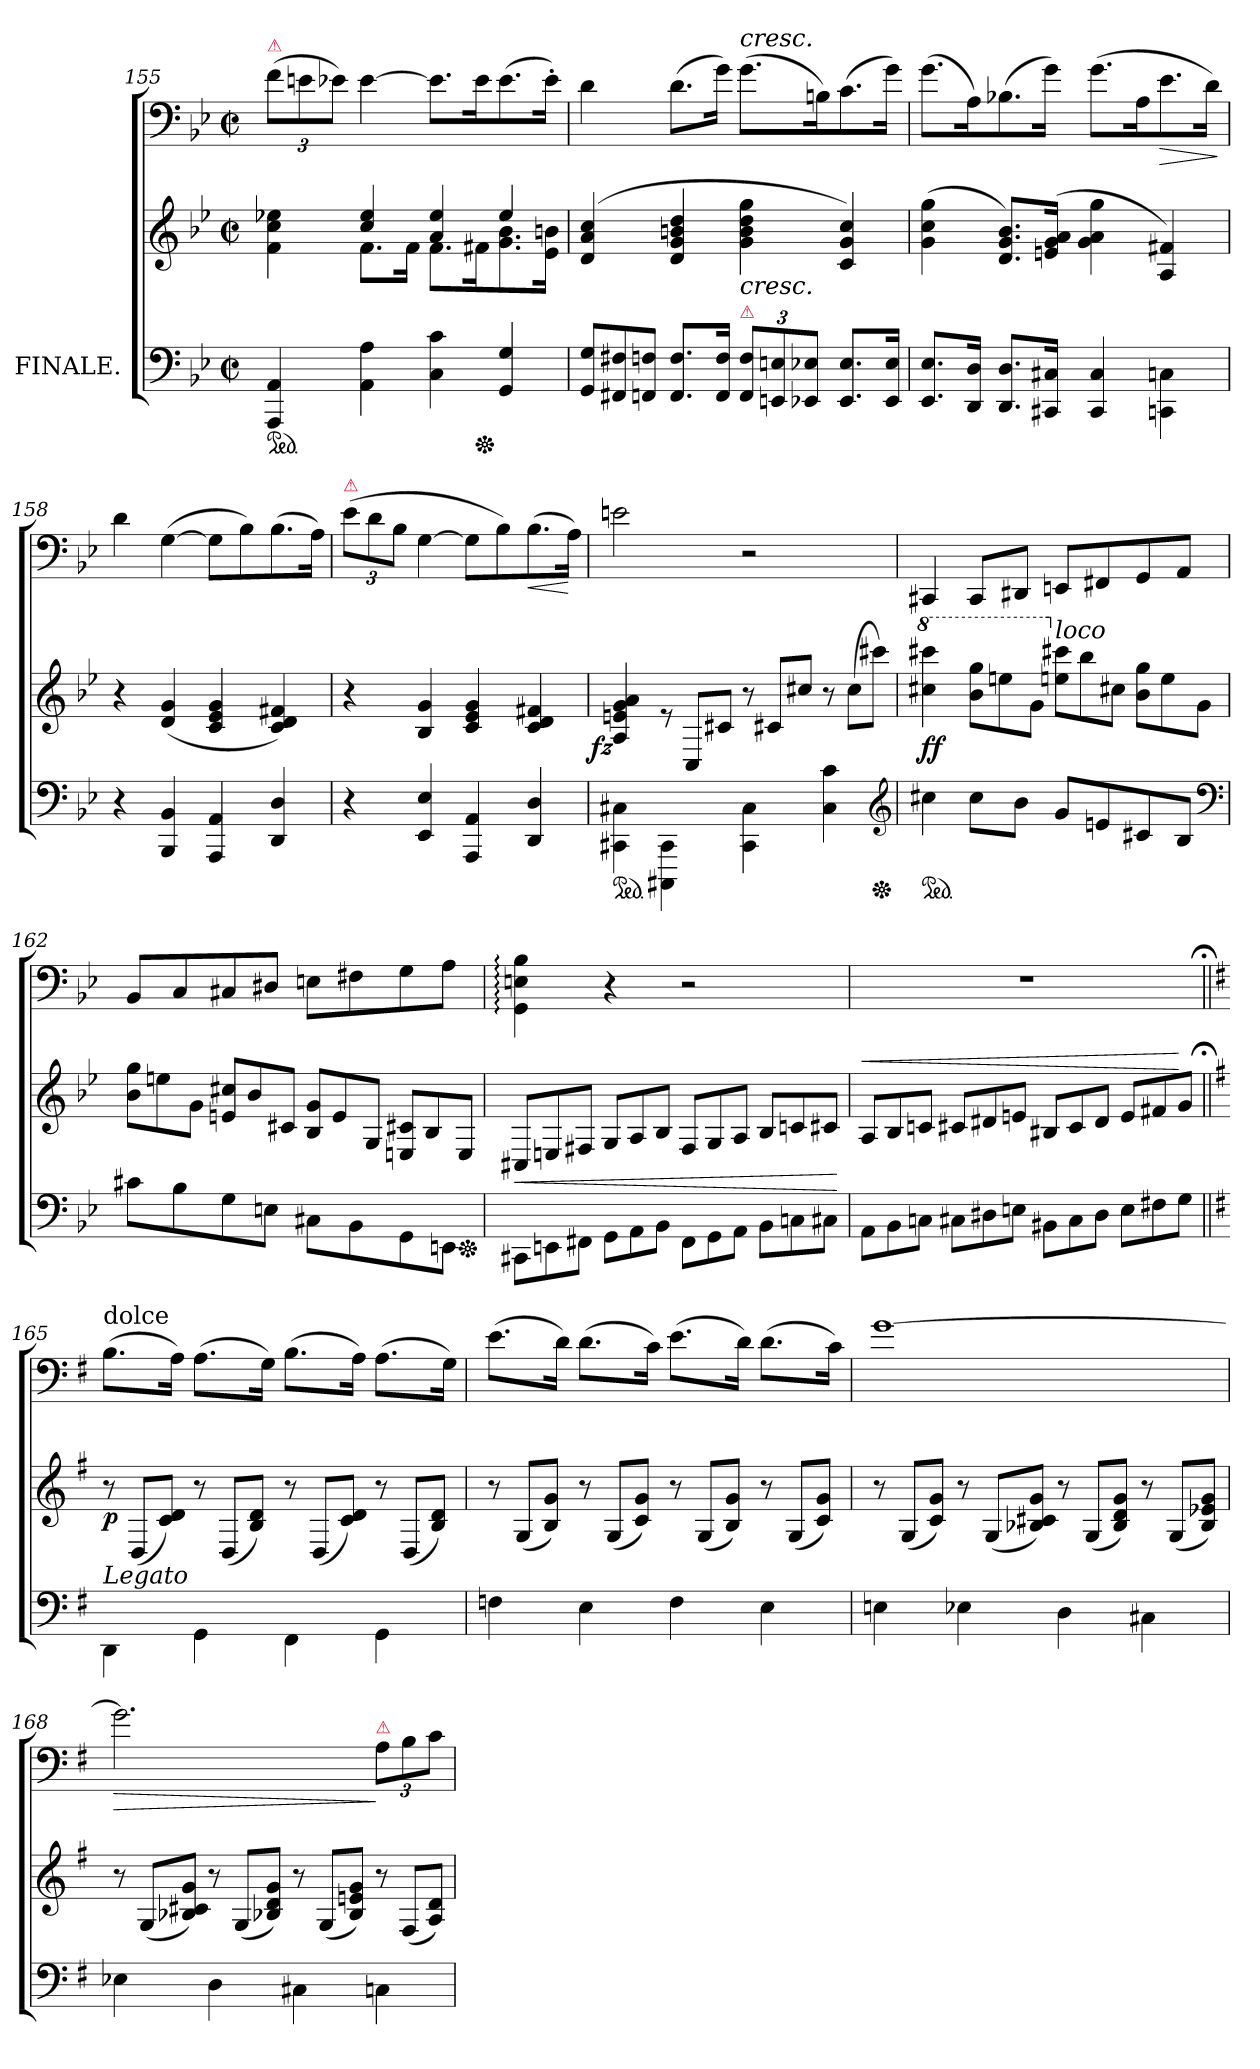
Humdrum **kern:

**kern	**kern	**dynam	**kern	**dynam
*part2	*part2	*part2	*part1	*part1
*staff3	*staff2	*staff2/3	*staff1	*staff1
*I"FINALE.	*	*	*	*
*clefF4	*clefG2	*	*clefF4	*
*k[b-e-]	*k[b-e-]	*	*k[b-e-]	*
*M2/2	*M2/2	*	*M2/2	*
*met(c|)	*met(c|)	*	*met(c|)	*
=155	=155	=155	=155	=155
*	*^	*	*	*
!	!	!	!	!LO:TX:a:color=crimson:t=⚠	!
*ped	*	*	*	*	*
4AAA 4AA	4f\ 4cc\ 4ee-X\	4rAyy	.	(>12f!\L	.
.	.	.	.	12en!	.
.	.	.	.	12e-X!J)	.
4AA 4A	4cc 4ee-	8.fL	.	[4e-!	.
.	.	16fJk	.	.	.
4C 4c	4a 4ee-	8.fL	.	8.e-!\L]	.
*Xped	*	*	*	*	*
.	.	16f#XK	.	16e-!K	.
4GG 4G	4ee-	8.g 8.b-	.	(>8.e-!	.
.	.	16e- 16bnJk	.	16e-'!Jk)	.
*	*v	*v	*	*	*
=156	=156	=156	=156	=156
*Xtuplet	*	*	*	*
12GG 12GL	(>4d 4a 4cc	.	4d!	.
12FF#X 12F#X	.	.	.	.
12FFn 12FnJ	.	.	.	.
8.FF 8.FL	4d 4g 4bn 4dd	.	(>8.d!\L	.
16FF 16FJk	.	.	16g!Jk)	.
*tuplet	*	*	*	*
!	!	!	!LO:TX:i:t=cresc.	!
!	!LO:TX:c:i:t=cresc.	!	!	!
!LO:TX:a:color=crimson:t=⚠	!	!	!	!
12FF 12FL	4g 4b 4dd 4gg	.	(>8.g!\L	.
12EEn 12En	.	.	.	.
12EE-X 12E-XJ	.	.	.	.
.	.	.	16Bn!K)	.
8.EE- 8.E-L	4c 4g 4cc)	.	(>8.c!	.
16EE- 16E-Jk	.	.	16g!Jk)	.
=157	=157	=157	=157	=157
8.EE- 8.E-L	(>4g 4cc 4gg	.	(>8.g!\L	.
16DD 16DJk	.	.	16A!K)	.
8.DD 8.DL	8.d 8.g 8.b-L)	.	(>8.B-X!	.
16CC#X 16C#XJk	(>16en 16g 16aJk	.	16g!Jk)	.
4CC# 4C#	4g 4a 4gg	.	(>8.g!\L	.
.	.	.	16A!K	.
!	!	!	!	!LO:HP:b
4CCn\ 4Cn\	4A/ 4f#X/)	.	8.e-!	>
.	.	.	16d!Jk)	.
.	.	.	.	]
=158	=158	=158	=158	=158
4r	4r	.	4d!	.
4BBB- 4BB-	(<4d 4g	.	(>[4G!	.
4AAA 4AA	4c 4e- 4g	.	8G!\L]	.
.	.	.	8B-!)	.
4DD 4D	4c 4d 4f#X)	.	(>8.B-!	.
.	.	.	16A!Jk)	.
=159	=159	=159	=159	=159
!	!	!	!LO:TX:a:color=crimson:t=⚠	!
4r	4r	.	(>12e-!\L	.
.	.	.	12d!	.
.	.	.	12B-!J	.
4EE- 4E-	4B- 4g	.	[4G!	.
4AAA 4AA	4c 4e- 4g	.	8G!\L]	.
.	.	.	8B-!)	.
!	!	!	!	!LO:HP:b
4DD 4D	4c 4d 4f#X	.	(>8.B-!	<
.	.	.	16A!Jk)	[
=160	=160	=160	=160	=160
!	!	!LO:DY:rj	!	!
*ped	*	*	*	*
4CC#X\ 4C#X\	4A/ 4en/ 4g/ 4a/	fz	2en!	.
*	*Xtuplet	*	*	*
4CCC#X\ 4CC#\	12re	.	.	.
.	12C/L	.	.	.
.	12c#XJ	.	.	.
4CC#\ 4C#\	12r	.	2r	.
.	12c#XL	.	.	.
.	12cc#XJ	.	.	.
4C# 4c	12r	.	.	.
.	(>12cc#L	.	.	.
*Xped	*	*	*	*
.	12ccc#XJ)	.	.	.
*clefG2	*	*	*	*
=161	=161	=161	=161	=161
*	*8va	*	*	*
*ped	*	*	*	*
4cc#X	4ccc#X 4cccc#X	ff	4CC#X!	.
8cc#L	12bb- 12gggL	.	8CC#!L	.
.	12eeen	.	.	.
8b-J	.	.	8DD#X!J	.
.	12ggJ	.	.	.
*	*X8va	*	*	*
!	!LO:TX:a:i:t=loco	!	!	!
8gL	12een 12ccc#XL	.	8EEn!L	.
.	12bb-	.	.	.
8en	.	.	8FF#X!	.
.	12cc#XJ	.	.	.
8c#X	12b- 12ggL	.	8GG!	.
.	12ee	.	.	.
8B-J	.	.	8AA!J	.
.	12gJ	.	.	.
*clefF4	*	*	*	*
=162	=162	=162	=162	=162
8c#XL	12b- 12ggL	.	8BB-!L	.
.	12een	.	.	.
8B-	.	.	8C!	.
.	12gJ	.	.	.
8G	12en 12cc#XL	.	8C#X!	.
.	12b-	.	.	.
8EnJ	.	.	8D#X!J	.
.	12c#XJ	.	.	.
8C#X\L	12B- 12gL	.	8En!\L	.
.	12e	.	.	.
8BB-	.	.	8F#X!	.
.	12G/J	.	.	.
8GG	12En 12c#XL	.	8G!	.
.	12B-/	.	.	.
8EEn\J	.	.	8A!J	.
*Xped	*	*	*	*
.	12E/J	.	.	.
=163	=163	=163	=163	=163
*Xtuplet	*	*	*	*
12CC#X\L	12C#XL	<	4GG!: 4En!: 4B-!:	.
12EEn\	12En/	.	.	.
12FF#XJ	12F#XJ	.	.	.
12GG\L	12G/L	.	4r	.
12AA\	12A/	.	.	.
12BB-\J	12B-/J	.	.	.
12FF#\L	12F#/L	.	2r	.
12GG\	12G/	.	.	.
12AA\J	12A/J	.	.	.
12BB-\L	12B-/L	.	.	.
12Cn\	12cn/	.	.	.
12C#XJ	12c#XJ	.	.	.
.	.	[	.	.
=164	=164	=164	=164	=164
!	!	!LO:HP:a	!	!
12AA\L	12A/L	<	1rF	.
12BB-\	12B-/	.	.	.
12Cn\J	12cn/J	.	.	.
12C#XL	12c#XL	.	.	.
12D#X	12d#X	.	.	.
12EnJ	12enJ	.	.	.
12BB#X\L	12B#XL	.	.	.
12C#	12c#	.	.	.
12D#J	12d#J	.	.	.
12EL	12eL	.	.	.
12F#X	12f#X	.	.	.
12GJ	12gJ	[	.	.
=165||	=165||;	=165||;	=165||;	=165||;
*k[f#]	*k[f#]	*	*k[f#]	*
!	!	!	!LO:TX:a:t=dolce	!
!LO:TX:a:i:t=Legato	!	!	!	!
4DD\	12r	p	(>8.B!\L	.
.	(>12D/L	.	.	.
.	12c 12dJ)	.	.	.
.	.	.	16A!Jk)	.
4GG\	12r	.	(>8.A!\L	.
.	(>12D/L	.	.	.
.	12B 12dJ)	.	.	.
.	.	.	16G!Jk)	.
4FF#\	12r	.	(>8.B!\L	.
.	(>12D/L	.	.	.
.	12c 12dJ)	.	.	.
.	.	.	16A!Jk)	.
4GG\	12r	.	(>8.A!\L	.
.	(>12D/L	.	.	.
.	12B 12dJ)	.	.	.
.	.	.	16G!Jk)	.
=166	=166	=166	=166	=166
4Fn	12r	.	(>8.e!\L	.
.	(>12G/L	.	.	.
.	12B 12gJ)	.	.	.
.	.	.	16d!Jk)	.
4E	12r	.	(>8.d!\L	.
.	(>12G/L	.	.	.
.	12c 12gJ)	.	.	.
.	.	.	16c!Jk)	.
4F	12r	.	(>8.e!\L	.
.	(>12G/L	.	.	.
.	12B 12gJ)	.	.	.
.	.	.	16d!Jk)	.
4E	12r	.	(>8.d!\L	.
.	(>12G/L	.	.	.
.	12c 12gJ)	.	.	.
.	.	.	16c!Jk)	.
=167	=167	=167	=167	=167
4En	12r	.	[1g!	.
.	(>12G/L	.	.	.
.	12c 12gJ)	.	.	.
4E-X	12r	.	.	.
.	(>12G/L	.	.	.
.	12B-X 12c#X 12gJ)	.	.	.
4D	12r	.	.	.
.	(>12G/L	.	.	.
.	12B- 12d 12gJ)	.	.	.
4C#X\	12r	.	.	.
.	(>12G/L	.	.	.
.	12B- 12e-X 12gJ)	.	.	.
=168	=168	=168	=168	=168
!	!	!	!	!LO:HP:b
4E-X	12r	.	2.g!]	>
.	(>12G/L	.	.	.
.	12B-X 12c#X 12gJ)	.	.	.
4D	12r	.	.	.
.	(>12G/L	.	.	.
.	12B-X 12d 12gJ)	.	.	.
4C#X\	12r	.	.	.
.	(>12G/L	.	.	.
.	12B- 12en 12gJ)	.	.	.
!	!	!	!LO:TX:a:color=crimson:t=⚠	!
4Cn\	12r	.	12A!\L	]
.	(>12F#/L	.	12B!	.
.	12A/ 12d/J)	.	12c!J	.
=	=	=	=	=
*-	*-	*-	*-	*-
